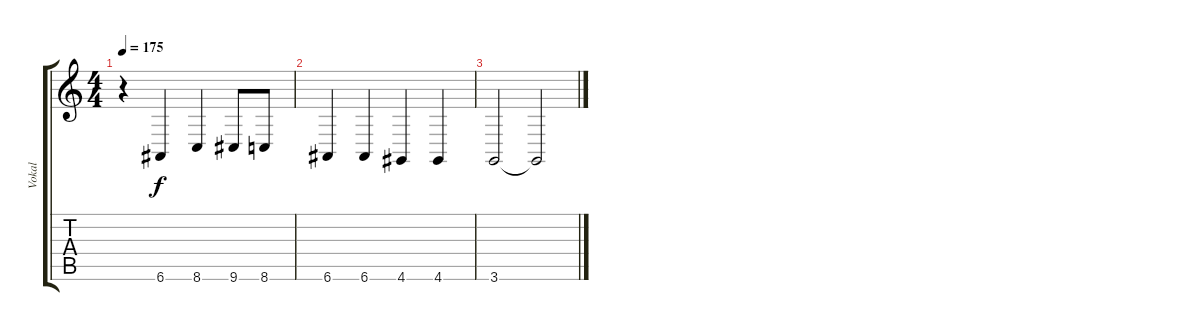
\track ("Vokal" "Vokal") {instrument lead1square}
\staff {score tabs}
\tuning (E4 B3 G3 D3 A2 E2) {hide}
\ts (4 4)
\tempo 175
\clef g2
\ks c
r.4{dy f} 6.6.4 8.6.4 9.6.8 8.6.8 |
6.6.4 6.6.4 4.6.4 4.6.4 |
3.6.2 3.6{t}.2
